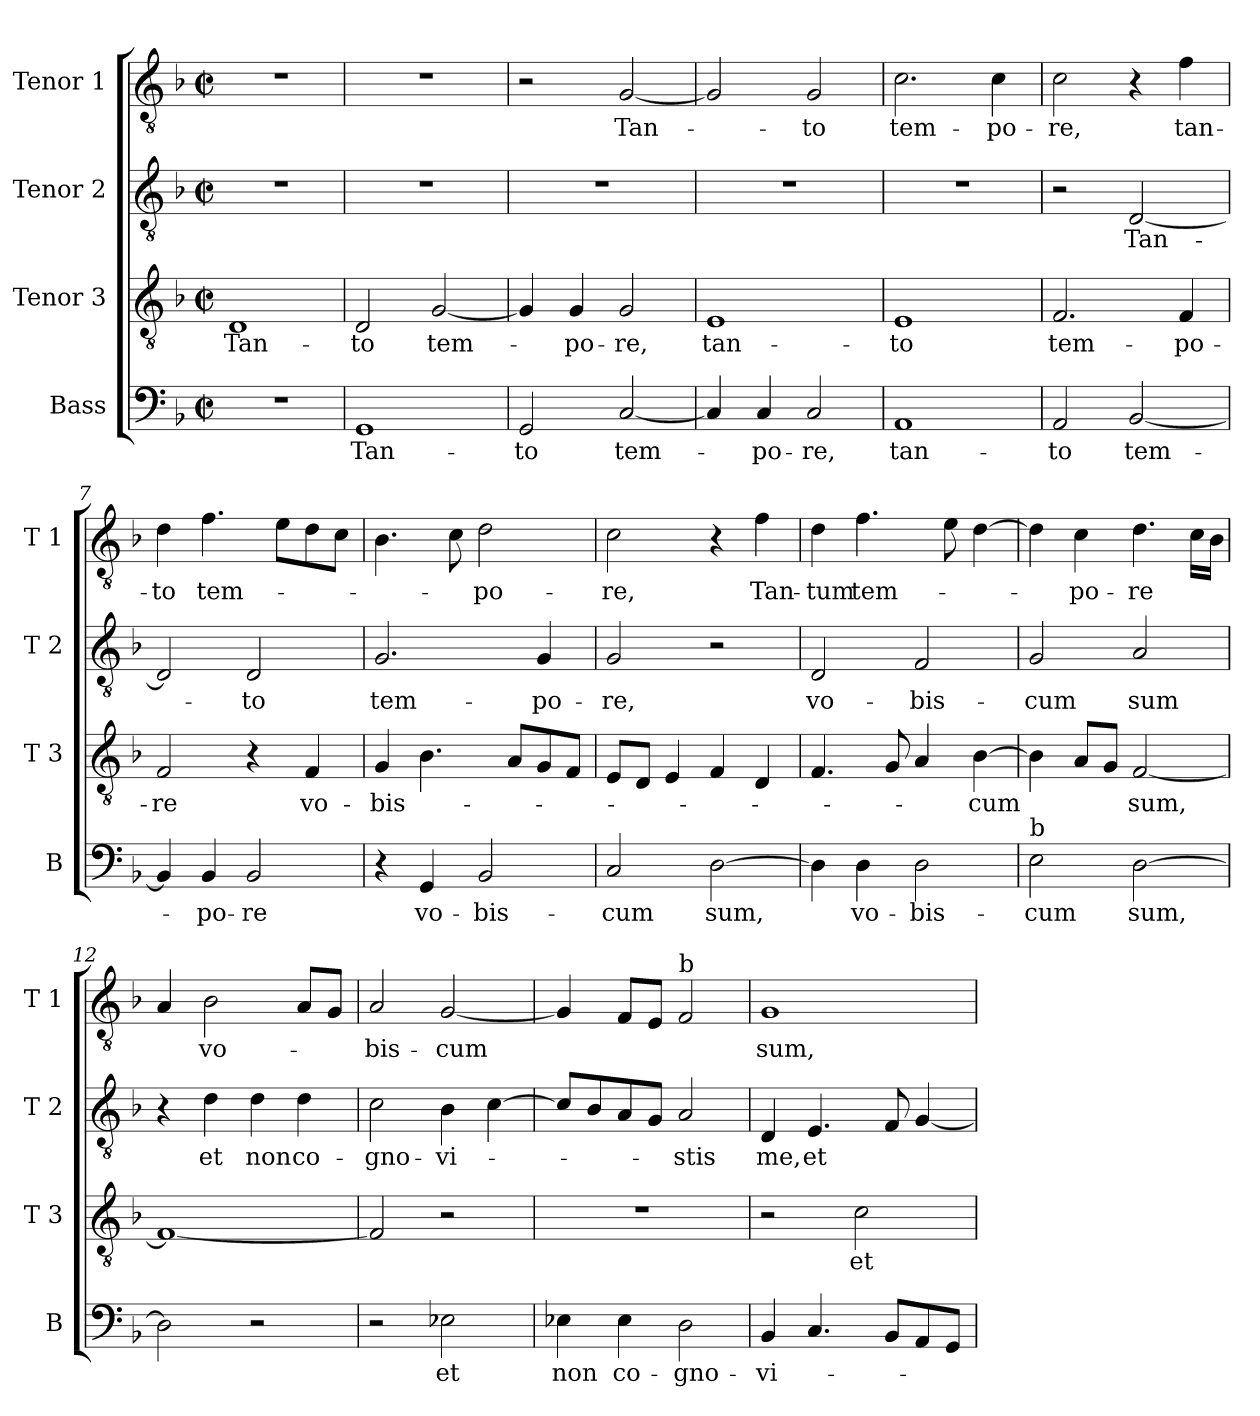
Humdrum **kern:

**kern	**text	**kern	**text	**kern	**text	**kern	**text
*part4	*part4	*part3	*part3	*part2	*part2	*part1	*part1
*staff4	*staff4	*staff3	*staff3	*staff2	*staff2	*staff1	*staff1
*I"Bass	*	*I"Tenor 3	*	*I"Tenor 2	*	*I"Tenor 1	*
*I'B	*	*I'T 3	*	*I'T 2	*	*I'T 1	*
*clefF4	*	*clefGv2	*	*clefGv2	*	*clefGv2	*
*k[b-]	*	*k[b-]	*	*k[b-]	*	*k[b-]	*
*F:	*	*F:	*	*F:	*	*F:	*
*M2/2	*	*M2/2	*	*M2/2	*	*M2/2	*
*met(c|)	*	*met(c|)	*	*met(c|)	*	*met(c|)	*
=1	=1	=1	=1	=1	=1	=1	=1
!	!	!	!LO:LY:b	!	!	!	!
1r	.	1D	Tan-	1r	.	1r	.
=2	=2	=2	=2	=2	=2	=2	=2
!	!LO:LY:b	!	!LO:LY:b	!	!	!	!
1GG	Tan-	2D/	-to	1r	.	1r	.
!	!	!	!LO:LY:b	!	!	!	!
.	.	[2G/	tem-	.	.	.	.
=3	=3	=3	=3	=3	=3	=3	=3
!	!LO:LY:b	!	!	!	!	!	!
2GG/	-to	4G/]	.	1r	.	2r	.
!	!	!	!LO:LY:b	!	!	!	!
.	.	4G/	-po-	.	.	.	.
!	!LO:LY:b	!	!LO:LY:b	!	!	!	!LO:LY:b
[2C/	tem-	2G/	-re,	.	.	[2G/	Tan-
=4	=4	=4	=4	=4	=4	=4	=4
!	!	!	!LO:LY:b	!	!	!	!
4C/]	.	1E	tan-	1r	.	2G/]	.
!	!LO:LY:b	!	!	!	!	!	!
4C/	-po-	.	.	.	.	.	.
!	!LO:LY:b	!	!	!	!	!	!LO:LY:b
2C/	-re,	.	.	.	.	2G/	-to
=5	=5	=5	=5	=5	=5	=5	=5
!	!LO:LY:b	!	!LO:LY:b	!	!	!	!LO:LY:b
1AA	tan-	1E	-to	1r	.	2.c\	tem-
!	!	!	!	!	!	!	!LO:LY:b
.	.	.	.	.	.	4c\	-po-
=6	=6	=6	=6	=6	=6	=6	=6
!	!LO:LY:b	!	!LO:LY:b	!	!	!	!LO:LY:b
2AA/	-to	2.F/	tem-	2r	.	2c\	-re,
!	!LO:LY:b	!	!	!	!LO:LY:b	!	!
[2BB-/	tem-	.	.	[2D/	Tan-	4r	.
!	!	!	!LO:LY:b	!	!	!	!LO:LY:b
.	.	4F/	-po-	.	.	4f\	tan-
!!LO:LB:g=z
=7	=7	=7	=7	=7	=7	=7	=7
!	!	!	!LO:LY:b	!	!	!	!LO:LY:b
4BB-/]	.	2F/	-re	2D/]	.	4d\	-to
!	!LO:LY:b	!	!	!	!	!	!LO:LY:b
4BB-/	-po-	.	.	.	.	4.f\	tem-
!	!LO:LY:b	!	!	!	!LO:LY:b	!	!
2BB-/	-re	4r	.	2D/	-to	.	.
.	.	.	.	.	.	8e\L	.
!	!	!	!LO:LY:b	!	!	!	!
.	.	4F/	vo-	.	.	8d\	.
.	.	.	.	.	.	8c\J	.
=8	=8	=8	=8	=8	=8	=8	=8
!	!	!	!LO:LY:b	!	!LO:LY:b	!	!
4r	.	4G/	-bis-	2.G/	tem-	4.B-\	.
!	!LO:LY:b	!	!	!	!	!	!
4GG/	vo-	4.B-\	.	.	.	.	.
.	.	.	.	.	.	8c\	.
!	!LO:LY:b	!	!	!	!	!	!LO:LY:b
2BB-/	-bis-	.	.	.	.	2d\	-po-
.	.	8A/L	.	.	.	.	.
!	!	!	!	!	!LO:LY:b	!	!
.	.	8G/	.	4G/	-po-	.	.
.	.	8F/J	.	.	.	.	.
=9	=9	=9	=9	=9	=9	=9	=9
!	!LO:LY:b	!	!	!	!LO:LY:b	!	!LO:LY:b
2C/	-cum	8E/L	.	2G/	-re,	2c\	-re,
.	.	8D/J	.	.	.	.	.
.	.	4E/	.	.	.	.	.
!	!LO:LY:b	!	!	!	!	!	!
[2D\	sum,	4F/	.	2r	.	4r	.
!	!	!	!	!	!	!	!LO:LY:b
.	.	4D/	.	.	.	4f\	Tan-
=10	=10	=10	=10	=10	=10	=10	=10
!	!	!	!	!	!LO:LY:b	!	!LO:LY:b
4D\]	.	4.F/	.	2D/	vo-	4d\	-tum
!	!LO:LY:b	!	!	!	!	!	!LO:LY:b
4D\	vo-	.	.	.	.	4.f\	tem-
.	.	8G/	.	.	.	.	.
!	!LO:LY:b	!	!	!	!LO:LY:b	!	!
2D\	-bis-	4A/	.	2F/	-bis-	.	.
.	.	.	.	.	.	8e\	.
!	!	!	!LO:LY:b	!	!	!	!
.	.	[4B-\	-cum	.	.	[4d\	.
=11	=11	=11	=11	=11	=11	=11	=11
!LO:TX:a:t=b	!	!	!	!	!	!	!
!	!LO:LY:b	!	!	!	!LO:LY:b	!	!
2E\	-cum	4B-\]	.	2G/	-cum	4d\]	.
!	!	!	!	!	!	!	!LO:LY:b
.	.	8A/L	.	.	.	4c\	-po-
.	.	8G/J	.	.	.	.	.
!	!LO:LY:b	!	!LO:LY:b	!	!LO:LY:b	!	!LO:LY:b
[2D\	sum,	[2F/	sum,	2A/	sum	4.d\	-re
.	.	.	.	.	.	16c\LL	.
.	.	.	.	.	.	16B-\JJ	.
=12	=12	=12	=12	=12	=12	=12	=12
2D\]	.	1F_	.	4r	.	4A/	.
!	!	!	!	!	!LO:LY:b	!	!LO:LY:b
.	.	.	.	4d\	et	2B-\	vo-
!	!	!	!	!	!LO:LY:b	!	!
2r	.	.	.	4d\	non	.	.
!	!	!	!	!	!LO:LY:b	!	!
.	.	.	.	4d\	co-	8A/L	.
.	.	.	.	.	.	8G/J	.
!!LO:LB:g=z
=13	=13	=13	=13	=13	=13	=13	=13
!	!	!	!	!	!LO:LY:b	!	!LO:LY:b
2r	.	2F/]	.	2c\	-gno-	2A/	-bis-
!	!LO:LY:b	!	!	!	!LO:LY:b	!	!LO:LY:b
2E-X\	et	2r	.	4B-\	-vi-	[2G/	-cum
.	.	.	.	[4c\	.	.	.
=14	=14	=14	=14	=14	=14	=14	=14
!	!LO:LY:b	!	!	!	!	!	!
4E-X\	non	1r	.	8c/L]	.	4G/]	.
.	.	.	.	8B-/	.	.	.
!	!LO:LY:b	!	!	!	!	!	!
4E-\	co-	.	.	8A/	.	8F/L	.
.	.	.	.	8G/J	.	8E/J	.
!	!	!	!	!	!	!LO:TX:a:t=b	!
!	!LO:LY:b	!	!	!	!LO:LY:b	!	!
2D\	-gno-	.	.	2A/	-stis	2F/	.
=15	=15	=15	=15	=15	=15	=15	=15
!	!LO:LY:b	!	!	!	!LO:LY:b	!	!LO:LY:b
4BB-/	-vi-	2r	.	4D/	me,	1G	sum,
!	!	!	!	!	!LO:LY:b	!	!
4.C/	.	.	.	4.E/	et	.	.
!	!	!	!LO:LY:b	!	!	!	!
.	.	2c\	et	.	.	.	.
8BB-/L	.	.	.	8F/	.	.	.
8AA/	.	.	.	[4G/	.	.	.
8GG/J	.	.	.	.	.	.	.
=	=	=	=	=	=	=	=
*-	*-	*-	*-	*-	*-	*-	*-
